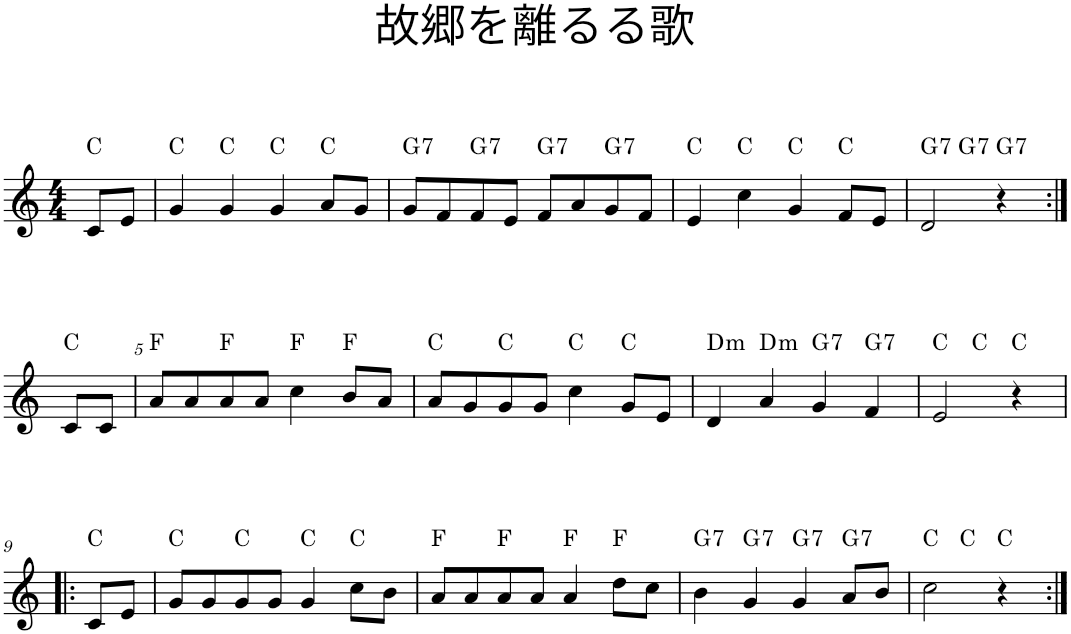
**kern	**harte
*part1	*part1
*staff1	*
*I"Piano	*
*I'Pno.	*
*clefG2	*
*k[]	*
*M4/4	*
=	=
8c/L	C:maj
8e/J	.
=1	=1
4g/	C:maj
4g/	C:maj
4g/	C:maj
8a/L	C:maj
8g/J	.
=2	=2
!	!LO:H:kt=7
8g/L	G:7
8f/	.
!	!LO:H:kt=7
8f/	G:7
8e/J	.
!	!LO:H:kt=7
8f/L	G:7
8a/	.
!	!LO:H:kt=7
8g/	G:7
8f/J	.
=3	=3
4e/	C:maj
4cc\	C:maj
4g/	C:maj
8f/L	C:maj
8e/J	.
=4	=4
!	!LO:H:kt=7
*^	*
2d/	4ryy	G:7
!	!	!LO:H:kt=7
.	2ryy	G:7
!	!	!LO:H:kt=7
4r	.	G:7
*v	*v	*
!!LO:LB:g=z
=4X1:|!	=4X1:|!
8c/L	C:maj
8c/J	.
=5	=5
8a/L	F:maj
8a/	.
8a/	F:maj
8a/J	.
4cc\	F:maj
8b/L	F:maj
8a/J	.
=6	=6
8a/L	C:maj
8g/	.
8g/	C:maj
8g/J	.
4cc\	C:maj
8g/L	C:maj
8e/J	.
=7	=7
!	!LO:H:kt=m
4d/	D:min
!	!LO:H:kt=m
4a/	D:min
!	!LO:H:kt=7
4g/	G:7
!	!LO:H:kt=7
4f/	G:7
=8	=8
*^	*
2e/	4ryy	C:maj
.	2ryy	C:maj
4r	.	C:maj
*v	*v	*
!!LO:LB:g=z
=9!|:	=9!|:
8c/L	C:maj
8e/J	.
=10	=10
8g/L	C:maj
8g/	.
8g/	C:maj
8g/J	.
4g/	C:maj
8cc\L	C:maj
8b\J	.
=11	=11
8a/L	F:maj
8a/	.
8a/	F:maj
8a/J	.
4a/	F:maj
8dd\L	F:maj
8cc\J	.
=12	=12
!	!LO:H:kt=7
4b\	G:7
!	!LO:H:kt=7
4g/	G:7
!	!LO:H:kt=7
4g/	G:7
!	!LO:H:kt=7
8a/L	G:7
8b/J	.
=13	=13
*^	*
2cc\	4ryy	C:maj
.	2ryy	C:maj
4r	.	C:maj
*v	*v	*
=:|!	=:|!
*-	*-
